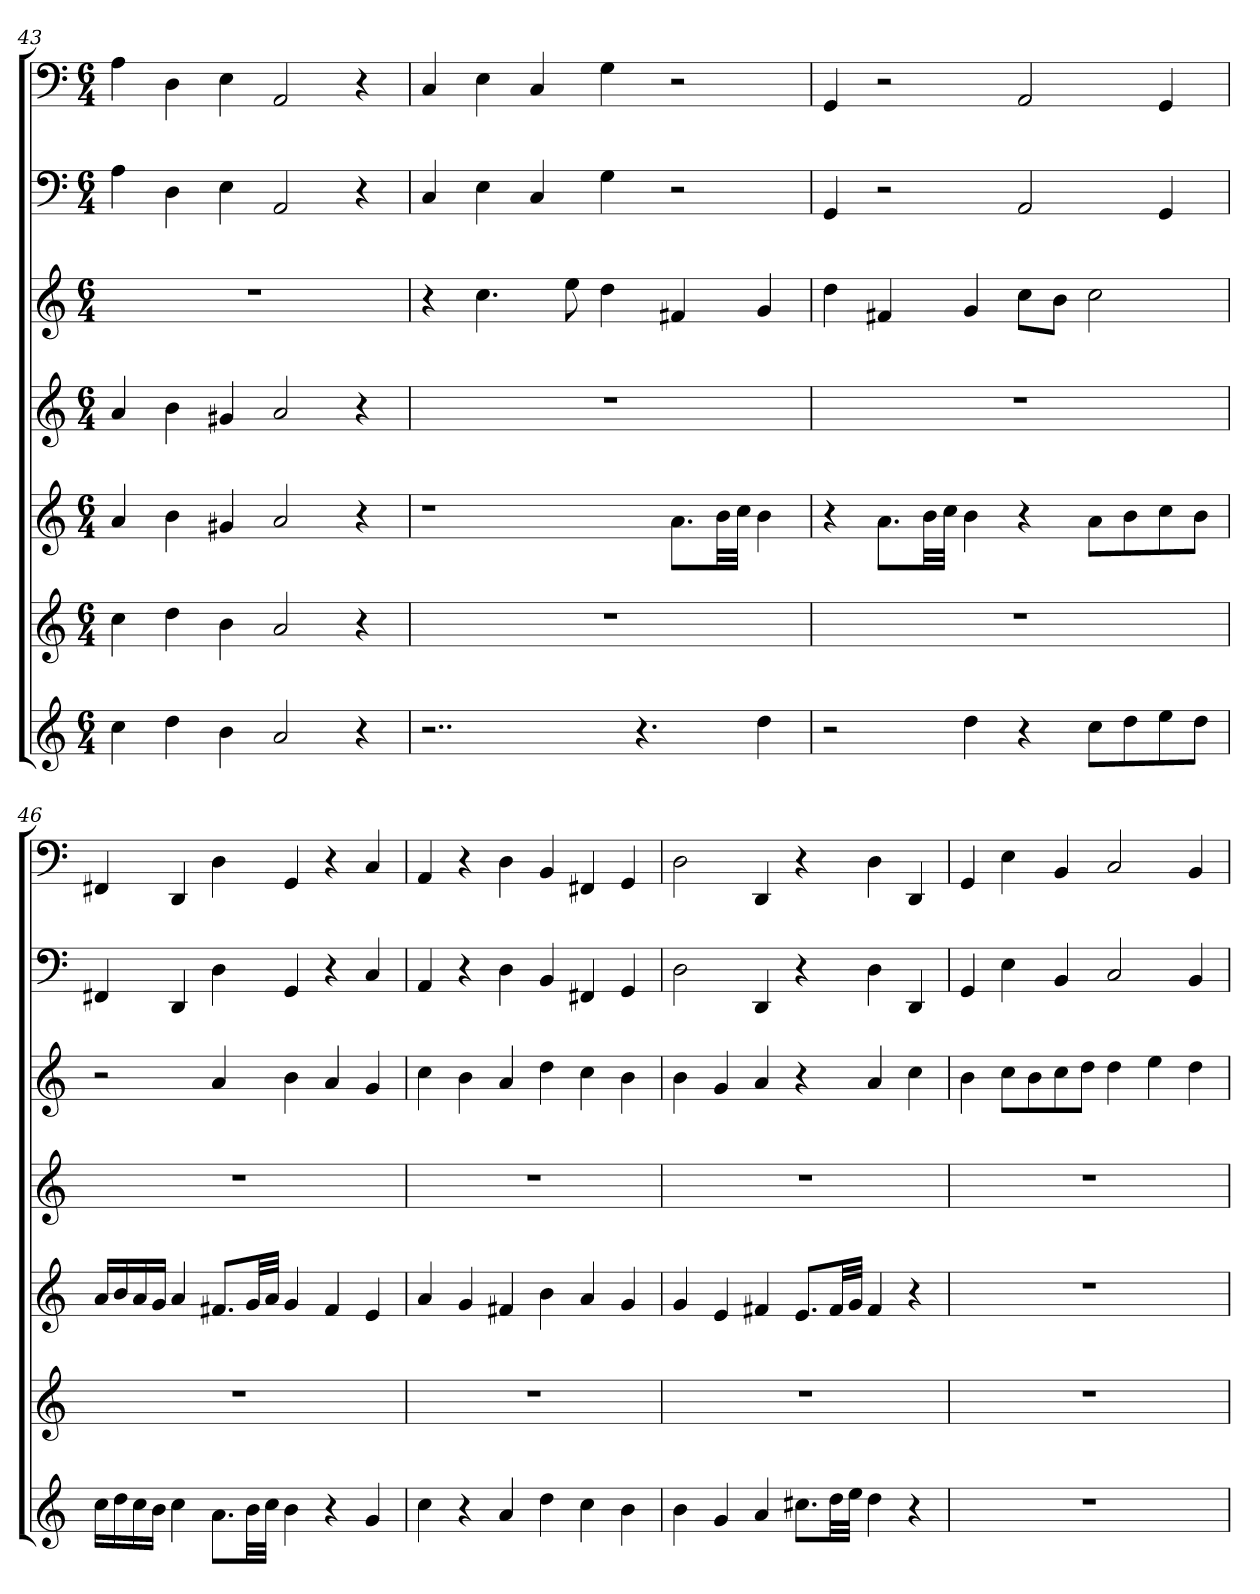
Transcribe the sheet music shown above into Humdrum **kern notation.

**kern	**kern	**kern	**kern	**kern	**kern	**kern
*part7	*part6	*part5	*part4	*part3	*part2	*part1
*staff7	*staff6	*staff5	*staff4	*staff3	*staff2	*staff1
*k[]	*k[]	*k[]	*k[]	*k[]	*k[]	*k[]
*a:	*a:	*a:	*a:	*a:	*a:	*a:
*M6/4	*M6/4	*M6/4	*M6/4	*M6/4	*M6/4	*M6/4
=43	=43	=43	=43	=43	=43	=43
4cc	4cc	4a	4a	1.r	4A	4A
4dd	4dd	4b	4b	.	4D	4D
4b	4b	4g#X	4g#X	.	4E	4E
2a	2a	2a	2a	.	2AA	2AA
4r	4r	4r	4r	.	4r	4r
=44	=44	=44	=44	=44	=44	=44
2..r	1.r	1r	1.r	4r	4C	4C
.	.	.	.	4.cc	4E	4E
.	.	.	.	.	4C	4C
.	.	.	.	8ee	.	.
.	.	.	.	4dd	4G	4G
4.r	.	.	.	.	.	.
.	.	8.aL	.	4f#X	2r	2r
.	.	32bLL	.	.	.	.
.	.	32ccJJJ	.	.	.	.
4dd	.	4b	.	4g	.	.
=45	=45	=45	=45	=45	=45	=45
2r	1.r	4r	1.r	4dd	4GG	4GG
.	.	8.aL	.	4f#X	2r	2r
.	.	32bLL	.	.	.	.
.	.	32ccJJJ	.	.	.	.
4dd	.	4b	.	4g	.	.
4r	.	4r	.	8ccL	2AA	2AA
.	.	.	.	8bJ	.	.
8ccL	.	8aL	.	2cc	.	.
8dd	.	8b	.	.	.	.
8ee	.	8cc	.	.	4GG	4GG
8ddJ	.	8bJ	.	.	.	.
=46	=46	=46	=46	=46	=46	=46
16ccLL	1.r	16aLL	1.r	2r	4FF#X	4FF#X
16dd	.	16b	.	.	.	.
16cc	.	16a	.	.	.	.
16bJJ	.	16gJJ	.	.	.	.
4cc	.	4a	.	.	4DD	4DD
8.aL	.	8.f#XL	.	4a	4D	4D
32bLL	.	32gLL	.	.	.	.
32ccJJJ	.	32aJJJ	.	.	.	.
4b	.	4g	.	4b	4GG	4GG
4r	.	4f#	.	4a	4r	4r
4g	.	4e	.	4g	4C	4C
=47	=47	=47	=47	=47	=47	=47
4cc	1.r	4a	1.r	4cc	4AA	4AA
4r	.	4g	.	4b	4r	4r
4a	.	4f#X	.	4a	4D	4D
4dd	.	4b	.	4dd	4BB	4BB
4cc	.	4a	.	4cc	4FF#X	4FF#X
4b	.	4g	.	4b	4GG	4GG
=48	=48	=48	=48	=48	=48	=48
4b	1.r	4g	1.r	4b	2D	2D
4g	.	4e	.	4g	.	.
4a	.	4f#X	.	4a	4DD	4DD
8.cc#XL	.	8.eL	.	4r	4r	4r
32ddLL	.	32f#LL	.	.	.	.
32eeJJJ	.	32gJJJ	.	.	.	.
4dd	.	4f#	.	4a	4D	4D
4r	.	4r	.	4cc	4DD	4DD
=49	=49	=49	=49	=49	=49	=49
1.r	1.r	1.r	1.r	4b	4GG	4GG
.	.	.	.	8ccL	4E	4E
.	.	.	.	8b	.	.
.	.	.	.	8cc	4BB	4BB
.	.	.	.	8ddJ	.	.
.	.	.	.	4dd	2C	2C
.	.	.	.	4ee	.	.
.	.	.	.	4dd	4BB	4BB
=	=	=	=	=	=	=
*-	*-	*-	*-	*-	*-	*-
